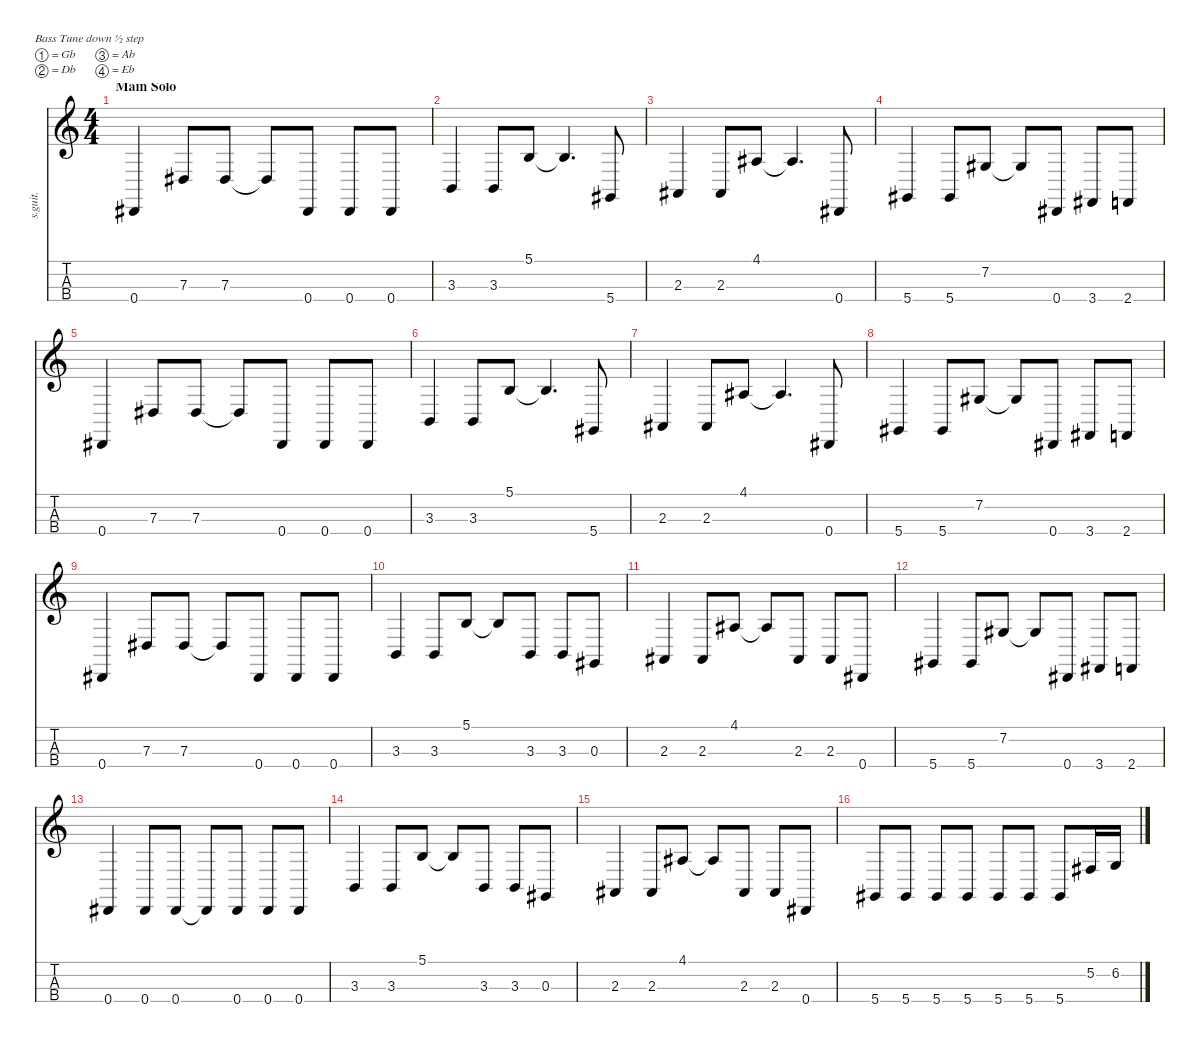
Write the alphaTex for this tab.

\defaultSystemsLayout 4
\hideDynamics
\bracketExtendMode nobrackets
\track ("Duff McKagan" "s.guit.") {instrument electricbasspick}
\staff {score tabs}
\tuning (Gb2 Db2 Ab1 Eb1)
\ts (4 4)
\section ("" "Main Solo")
\tempo (125 hide)
\clef g2
\ks c
0.4{acc #}.4{lyrics (0 "") lyrics (1 "") lyrics (2 "") lyrics (3 "") lyrics (4 "") dy f} 7.3{acc #}.8{lyrics (0 "") lyrics (1 "") lyrics (2 "") lyrics (3 "") lyrics (4 "")} 7.3{acc #}.8{lyrics (0 "") lyrics (1 "") lyrics (2 "") lyrics (3 "") lyrics (4 "")} 7.3{t acc #}.8{lyrics (0 "") lyrics (1 "") lyrics (2 "") lyrics (3 "") lyrics (4 "")} 0.4{acc #}.8{lyrics (0 "") lyrics (1 "") lyrics (2 "") lyrics (3 "") lyrics (4 "")} 0.4{acc #}.8{lyrics (0 "") lyrics (1 "") lyrics (2 "") lyrics (3 "") lyrics (4 "")} 0.4{acc #}.8{lyrics (0 "") lyrics (1 "") lyrics (2 "") lyrics (3 "") lyrics (4 "")} |
3.3.4{lyrics (0 "") lyrics (1 "") lyrics (2 "") lyrics (3 "") lyrics (4 "")} 3.3.8{lyrics (0 "") lyrics (1 "") lyrics (2 "") lyrics (3 "") lyrics (4 "")} 5.1.8{lyrics (0 "") lyrics (1 "") lyrics (2 "") lyrics (3 "") lyrics (4 "")} 5.1{t}.4{d lyrics (0 "") lyrics (1 "") lyrics (2 "") lyrics (3 "") lyrics (4 "")} 5.4{acc #}.8{lyrics (0 "") lyrics (1 "") lyrics (2 "") lyrics (3 "") lyrics (4 "")} |
2.3{acc #}.4{lyrics (0 "") lyrics (1 "") lyrics (2 "") lyrics (3 "") lyrics (4 "")} 2.3{acc #}.8{lyrics (0 "") lyrics (1 "") lyrics (2 "") lyrics (3 "") lyrics (4 "")} 4.1{acc #}.8{lyrics (0 "") lyrics (1 "") lyrics (2 "") lyrics (3 "") lyrics (4 "")} 4.1{t acc #}.4{d lyrics (0 "") lyrics (1 "") lyrics (2 "") lyrics (3 "") lyrics (4 "")} 0.4{acc #}.8{lyrics (0 "") lyrics (1 "") lyrics (2 "") lyrics (3 "") lyrics (4 "")} |
5.4{acc #}.4{lyrics (0 "") lyrics (1 "") lyrics (2 "") lyrics (3 "") lyrics (4 "")} 5.4{acc #}.8{lyrics (0 "") lyrics (1 "") lyrics (2 "") lyrics (3 "") lyrics (4 "")} 7.2{acc #}.8{lyrics (0 "") lyrics (1 "") lyrics (2 "") lyrics (3 "") lyrics (4 "")} 7.2{t acc #}.8{lyrics (0 "") lyrics (1 "") lyrics (2 "") lyrics (3 "") lyrics (4 "")} 0.4{acc #}.8{lyrics (0 "") lyrics (1 "") lyrics (2 "") lyrics (3 "") lyrics (4 "")} 3.4{acc #}.8{lyrics (0 "") lyrics (1 "") lyrics (2 "") lyrics (3 "") lyrics (4 "")} 2.4.8{lyrics (0 "") lyrics (1 "") lyrics (2 "") lyrics (3 "") lyrics (4 "")} |
0.4{acc #}.4{lyrics (0 "") lyrics (1 "") lyrics (2 "") lyrics (3 "") lyrics (4 "")} 7.3{acc #}.8{lyrics (0 "") lyrics (1 "") lyrics (2 "") lyrics (3 "") lyrics (4 "")} 7.3{acc #}.8{lyrics (0 "") lyrics (1 "") lyrics (2 "") lyrics (3 "") lyrics (4 "")} 7.3{t acc #}.8{lyrics (0 "") lyrics (1 "") lyrics (2 "") lyrics (3 "") lyrics (4 "")} 0.4{acc #}.8{lyrics (0 "") lyrics (1 "") lyrics (2 "") lyrics (3 "") lyrics (4 "")} 0.4{acc #}.8{lyrics (0 "") lyrics (1 "") lyrics (2 "") lyrics (3 "") lyrics (4 "")} 0.4{acc #}.8{lyrics (0 "") lyrics (1 "") lyrics (2 "") lyrics (3 "") lyrics (4 "")} |
3.3.4{lyrics (0 "") lyrics (1 "") lyrics (2 "") lyrics (3 "") lyrics (4 "")} 3.3.8{lyrics (0 "") lyrics (1 "") lyrics (2 "") lyrics (3 "") lyrics (4 "")} 5.1.8{lyrics (0 "") lyrics (1 "") lyrics (2 "") lyrics (3 "") lyrics (4 "")} 5.1{t}.4{d lyrics (0 "") lyrics (1 "") lyrics (2 "") lyrics (3 "") lyrics (4 "")} 5.4{acc #}.8{lyrics (0 "") lyrics (1 "") lyrics (2 "") lyrics (3 "") lyrics (4 "")} |
2.3{acc #}.4{lyrics (0 "") lyrics (1 "") lyrics (2 "") lyrics (3 "") lyrics (4 "")} 2.3{acc #}.8{lyrics (0 "") lyrics (1 "") lyrics (2 "") lyrics (3 "") lyrics (4 "")} 4.1{acc #}.8{lyrics (0 "") lyrics (1 "") lyrics (2 "") lyrics (3 "") lyrics (4 "")} 4.1{t acc #}.4{d lyrics (0 "") lyrics (1 "") lyrics (2 "") lyrics (3 "") lyrics (4 "")} 0.4{acc #}.8{lyrics (0 "") lyrics (1 "") lyrics (2 "") lyrics (3 "") lyrics (4 "")} |
5.4{acc #}.4{lyrics (0 "") lyrics (1 "") lyrics (2 "") lyrics (3 "") lyrics (4 "")} 5.4{acc #}.8{lyrics (0 "") lyrics (1 "") lyrics (2 "") lyrics (3 "") lyrics (4 "")} 7.2{acc #}.8{lyrics (0 "") lyrics (1 "") lyrics (2 "") lyrics (3 "") lyrics (4 "")} 7.2{t acc #}.8{lyrics (0 "") lyrics (1 "") lyrics (2 "") lyrics (3 "") lyrics (4 "")} 0.4{acc #}.8{lyrics (0 "") lyrics (1 "") lyrics (2 "") lyrics (3 "") lyrics (4 "")} 3.4{acc #}.8{lyrics (0 "") lyrics (1 "") lyrics (2 "") lyrics (3 "") lyrics (4 "")} 2.4.8{lyrics (0 "") lyrics (1 "") lyrics (2 "") lyrics (3 "") lyrics (4 "")} |
0.4{acc #}.4{lyrics (0 "") lyrics (1 "") lyrics (2 "") lyrics (3 "") lyrics (4 "")} 7.3{acc #}.8{lyrics (0 "") lyrics (1 "") lyrics (2 "") lyrics (3 "") lyrics (4 "")} 7.3{acc #}.8{lyrics (0 "") lyrics (1 "") lyrics (2 "") lyrics (3 "") lyrics (4 "")} 7.3{t acc #}.8{lyrics (0 "") lyrics (1 "") lyrics (2 "") lyrics (3 "") lyrics (4 "")} 0.4{acc #}.8{lyrics (0 "") lyrics (1 "") lyrics (2 "") lyrics (3 "") lyrics (4 "")} 0.4{acc #}.8{lyrics (0 "") lyrics (1 "") lyrics (2 "") lyrics (3 "") lyrics (4 "")} 0.4{acc #}.8{lyrics (0 "") lyrics (1 "") lyrics (2 "") lyrics (3 "") lyrics (4 "")} |
3.3.4{lyrics (0 "") lyrics (1 "") lyrics (2 "") lyrics (3 "") lyrics (4 "")} 3.3.8{lyrics (0 "") lyrics (1 "") lyrics (2 "") lyrics (3 "") lyrics (4 "")} 5.1.8{lyrics (0 "") lyrics (1 "") lyrics (2 "") lyrics (3 "") lyrics (4 "")} 5.1{t}.8{lyrics (0 "") lyrics (1 "") lyrics (2 "") lyrics (3 "") lyrics (4 "")} 3.3.8{lyrics (0 "") lyrics (1 "") lyrics (2 "") lyrics (3 "") lyrics (4 "")} 3.3.8{lyrics (0 "") lyrics (1 "") lyrics (2 "") lyrics (3 "") lyrics (4 "")} 0.3{acc #}.8{lyrics (0 "") lyrics (1 "") lyrics (2 "") lyrics (3 "") lyrics (4 "")} |
2.3{acc #}.4{lyrics (0 "") lyrics (1 "") lyrics (2 "") lyrics (3 "") lyrics (4 "")} 2.3{acc #}.8{lyrics (0 "") lyrics (1 "") lyrics (2 "") lyrics (3 "") lyrics (4 "")} 4.1{acc #}.8{lyrics (0 "") lyrics (1 "") lyrics (2 "") lyrics (3 "") lyrics (4 "")} 4.1{t acc #}.8{lyrics (0 "") lyrics (1 "") lyrics (2 "") lyrics (3 "") lyrics (4 "")} 2.3{acc #}.8{lyrics (0 "") lyrics (1 "") lyrics (2 "") lyrics (3 "") lyrics (4 "")} 2.3{acc #}.8{lyrics (0 "") lyrics (1 "") lyrics (2 "") lyrics (3 "") lyrics (4 "")} 0.4{acc #}.8{lyrics (0 "") lyrics (1 "") lyrics (2 "") lyrics (3 "") lyrics (4 "")} |
5.4{acc #}.4{lyrics (0 "") lyrics (1 "") lyrics (2 "") lyrics (3 "") lyrics (4 "")} 5.4{acc #}.8{lyrics (0 "") lyrics (1 "") lyrics (2 "") lyrics (3 "") lyrics (4 "")} 7.2{acc #}.8{lyrics (0 "") lyrics (1 "") lyrics (2 "") lyrics (3 "") lyrics (4 "")} 7.2{t acc #}.8{lyrics (0 "") lyrics (1 "") lyrics (2 "") lyrics (3 "") lyrics (4 "")} 0.4{acc #}.8{lyrics (0 "") lyrics (1 "") lyrics (2 "") lyrics (3 "") lyrics (4 "")} 3.4{acc #}.8{lyrics (0 "") lyrics (1 "") lyrics (2 "") lyrics (3 "") lyrics (4 "")} 2.4.8{lyrics (0 "") lyrics (1 "") lyrics (2 "") lyrics (3 "") lyrics (4 "")} |
0.4{acc #}.4{lyrics (0 "") lyrics (1 "") lyrics (2 "") lyrics (3 "") lyrics (4 "")} 0.4{acc #}.8{lyrics (0 "") lyrics (1 "") lyrics (2 "") lyrics (3 "") lyrics (4 "")} 0.4{acc #}.8{lyrics (0 "") lyrics (1 "") lyrics (2 "") lyrics (3 "") lyrics (4 "")} 0.4{t acc #}.8{lyrics (0 "") lyrics (1 "") lyrics (2 "") lyrics (3 "") lyrics (4 "")} 0.4{acc #}.8{lyrics (0 "") lyrics (1 "") lyrics (2 "") lyrics (3 "") lyrics (4 "")} 0.4{acc #}.8{lyrics (0 "") lyrics (1 "") lyrics (2 "") lyrics (3 "") lyrics (4 "")} 0.4{acc #}.8{lyrics (0 "") lyrics (1 "") lyrics (2 "") lyrics (3 "") lyrics (4 "")} |
3.3.4{lyrics (0 "") lyrics (1 "") lyrics (2 "") lyrics (3 "") lyrics (4 "")} 3.3.8{lyrics (0 "") lyrics (1 "") lyrics (2 "") lyrics (3 "") lyrics (4 "")} 5.1.8{lyrics (0 "") lyrics (1 "") lyrics (2 "") lyrics (3 "") lyrics (4 "")} 5.1{t}.8{lyrics (0 "") lyrics (1 "") lyrics (2 "") lyrics (3 "") lyrics (4 "")} 3.3.8{lyrics (0 "") lyrics (1 "") lyrics (2 "") lyrics (3 "") lyrics (4 "")} 3.3.8{lyrics (0 "") lyrics (1 "") lyrics (2 "") lyrics (3 "") lyrics (4 "")} 0.3{acc #}.8{lyrics (0 "") lyrics (1 "") lyrics (2 "") lyrics (3 "") lyrics (4 "")} |
2.3{acc #}.4{lyrics (0 "") lyrics (1 "") lyrics (2 "") lyrics (3 "") lyrics (4 "")} 2.3{acc #}.8{lyrics (0 "") lyrics (1 "") lyrics (2 "") lyrics (3 "") lyrics (4 "")} 4.1{acc #}.8{lyrics (0 "") lyrics (1 "") lyrics (2 "") lyrics (3 "") lyrics (4 "")} 4.1{t acc #}.8{lyrics (0 "") lyrics (1 "") lyrics (2 "") lyrics (3 "") lyrics (4 "")} 2.3{acc #}.8{lyrics (0 "") lyrics (1 "") lyrics (2 "") lyrics (3 "") lyrics (4 "")} 2.3{acc #}.8{lyrics (0 "") lyrics (1 "") lyrics (2 "") lyrics (3 "") lyrics (4 "")} 0.4{acc #}.8{lyrics (0 "") lyrics (1 "") lyrics (2 "") lyrics (3 "") lyrics (4 "")} |
5.4{acc #}.8{lyrics (0 "") lyrics (1 "") lyrics (2 "") lyrics (3 "") lyrics (4 "")} 5.4{acc #}.8{lyrics (0 "") lyrics (1 "") lyrics (2 "") lyrics (3 "") lyrics (4 "")} 5.4{acc #}.8{lyrics (0 "") lyrics (1 "") lyrics (2 "") lyrics (3 "") lyrics (4 "")} 5.4{acc #}.8{lyrics (0 "") lyrics (1 "") lyrics (2 "") lyrics (3 "") lyrics (4 "")} 5.4{acc #}.8{lyrics (0 "") lyrics (1 "") lyrics (2 "") lyrics (3 "") lyrics (4 "")} 5.4{acc #}.8{lyrics (0 "") lyrics (1 "") lyrics (2 "") lyrics (3 "") lyrics (4 "")} 5.4{acc #}.8{lyrics (0 "") lyrics (1 "") lyrics (2 "") lyrics (3 "") lyrics (4 "")} 5.2{acc #}.16{lyrics (0 "") lyrics (1 "") lyrics (2 "") lyrics (3 "") lyrics (4 "")} 6.2.16{lyrics (0 "") lyrics (1 "") lyrics (2 "") lyrics (3 "") lyrics (4 "")}
